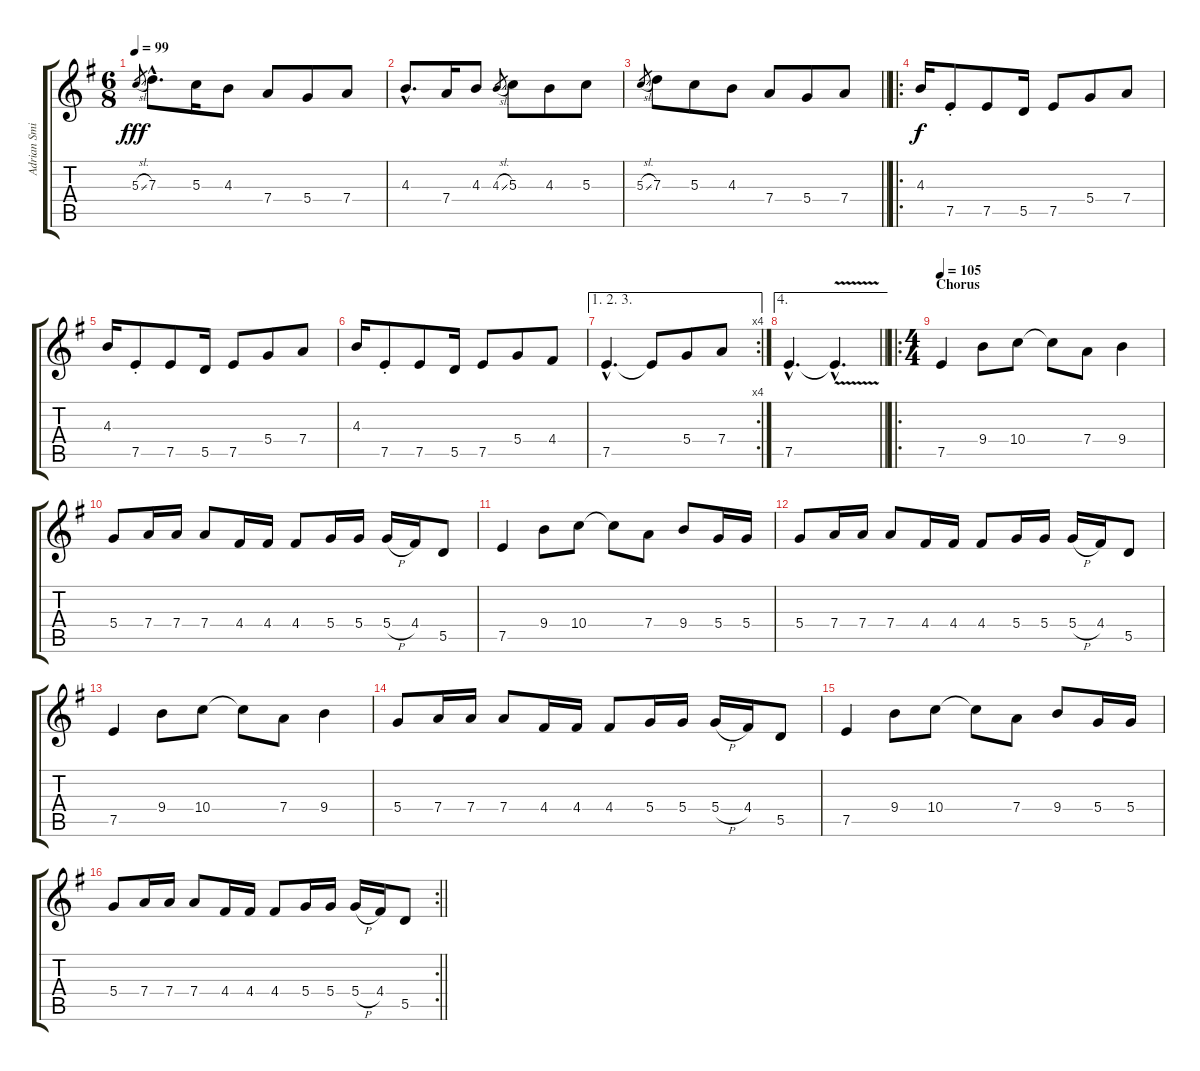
\track ("Adrian Smith" "Adrian Smi") {instrument electricguitarclean}
\staff {score tabs}
\tuning (E4 B3 G3 D3 A2 E2) {hide}
\ts (6 8)
\tempo 99
\clef g2
\ks eminor
5.3{sl}.8{gr dy fff} 7.3{hac}.8{d} 5.3.16 4.3.8 7.4.8 5.4.8 7.4.8 |
4.3{hac}.8{d} 7.4.16 4.3.8 4.3{sl}.8{gr} 5.3.8 4.3.8 5.3.8 |
\barLineRight lightlight
5.3{sl}.8{gr} 7.3.8 5.3.8 4.3.8 7.4.8 5.4.8 7.4.8 |
\ro
4.3.16{dy f} 7.5{st}.8 7.5.8 5.5.16 7.5.8 5.4.8 7.4.8 |
4.3.16 7.5{st}.8 7.5.8 5.5.16 7.5.8 5.4.8 7.4.8 |
4.3.16 7.5{st}.8 7.5.8 5.5.16 7.5.8 5.4.8 4.4.8 |
\ae (1 2 3)
\rc 4
7.5{hac}.4{d} 7.5{t}.8 5.4.8 7.4.8 |
\ae 4
\barLineRight lightlight
7.5{hac}.4{d} 7.5{v hac t}.4{d} |
\ro
\ts (4 4)
\section ("" "Chorus")
\tempo 105
7.5.4{volume 9} 9.4.8 10.4.8 10.4{t}.8 7.4.8 9.4.4 |
5.4.8 7.4.16 7.4.16 7.4.8 4.4.16 4.4.16 4.4.8 5.4.16 5.4.16 5.4{h}.16 4.4.16 5.5.8 |
7.5.4 9.4.8 10.4.8 10.4{t}.8 7.4.8 9.4.8 5.4.16 5.4.16 |
5.4.8 7.4.16 7.4.16 7.4.8 4.4.16 4.4.16 4.4.8 5.4.16 5.4.16 5.4{h}.16 4.4.16 5.5.8 |
7.5.4 9.4.8 10.4.8 10.4{t}.8 7.4.8 9.4.4 |
5.4.8 7.4.16 7.4.16 7.4.8 4.4.16 4.4.16 4.4.8 5.4.16 5.4.16 5.4{h}.16 4.4.16 5.5.8 |
7.5.4 9.4.8 10.4.8 10.4{t}.8 7.4.8 9.4.8 5.4.16 5.4.16 |
\rc 2
\barLineRight lightlight
5.4.8 7.4.16 7.4.16 7.4.8 4.4.16 4.4.16 4.4.8 5.4.16 5.4.16 5.4{h}.16 4.4.16 5.5.8
